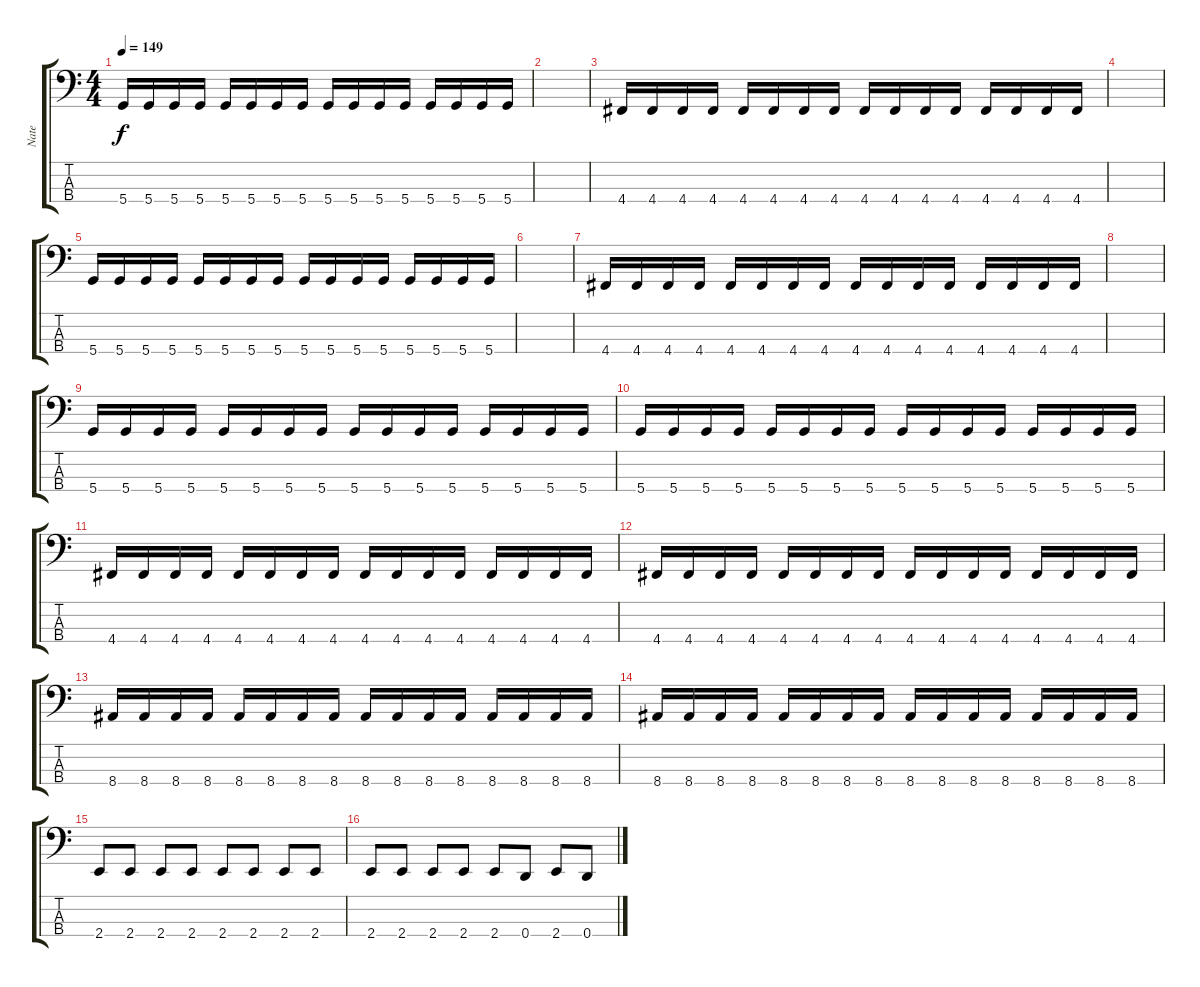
\track ("Nate" "Nate") {instrument electricbasspick}
\staff {score tabs}
\tuning (G2 D2 A1 D1) {hide}
\ts (4 4)
\tempo 149
\clef f4
\ks c
5.4.16{dy f} 5.4.16 5.4.16 5.4.16 5.4.16 5.4.16 5.4.16 5.4.16 5.4.16 5.4.16 5.4.16 5.4.16 5.4.16 5.4.16 5.4.16 5.4.16 |
|
4.4.16 4.4.16 4.4.16 4.4.16 4.4.16 4.4.16 4.4.16 4.4.16 4.4.16 4.4.16 4.4.16 4.4.16 4.4.16 4.4.16 4.4.16 4.4.16 |
|
5.4.16 5.4.16 5.4.16 5.4.16 5.4.16 5.4.16 5.4.16 5.4.16 5.4.16 5.4.16 5.4.16 5.4.16 5.4.16 5.4.16 5.4.16 5.4.16 |
|
4.4.16 4.4.16 4.4.16 4.4.16 4.4.16 4.4.16 4.4.16 4.4.16 4.4.16 4.4.16 4.4.16 4.4.16 4.4.16 4.4.16 4.4.16 4.4.16 |
|
5.4.16 5.4.16 5.4.16 5.4.16 5.4.16 5.4.16 5.4.16 5.4.16 5.4.16 5.4.16 5.4.16 5.4.16 5.4.16 5.4.16 5.4.16 5.4.16 |
5.4.16 5.4.16 5.4.16 5.4.16 5.4.16 5.4.16 5.4.16 5.4.16 5.4.16 5.4.16 5.4.16 5.4.16 5.4.16 5.4.16 5.4.16 5.4.16 |
4.4.16 4.4.16 4.4.16 4.4.16 4.4.16 4.4.16 4.4.16 4.4.16 4.4.16 4.4.16 4.4.16 4.4.16 4.4.16 4.4.16 4.4.16 4.4.16 |
4.4.16 4.4.16 4.4.16 4.4.16 4.4.16 4.4.16 4.4.16 4.4.16 4.4.16 4.4.16 4.4.16 4.4.16 4.4.16 4.4.16 4.4.16 4.4.16 |
8.4.16 8.4.16 8.4.16 8.4.16 8.4.16 8.4.16 8.4.16 8.4.16 8.4.16 8.4.16 8.4.16 8.4.16 8.4.16 8.4.16 8.4.16 8.4.16 |
8.4.16 8.4.16 8.4.16 8.4.16 8.4.16 8.4.16 8.4.16 8.4.16 8.4.16 8.4.16 8.4.16 8.4.16 8.4.16 8.4.16 8.4.16 8.4.16 |
2.4.8 2.4.8 2.4.8 2.4.8 2.4.8 2.4.8 2.4.8 2.4.8 |
2.4.8 2.4.8 2.4.8 2.4.8 2.4.8 0.4.8 2.4.8 0.4.8
